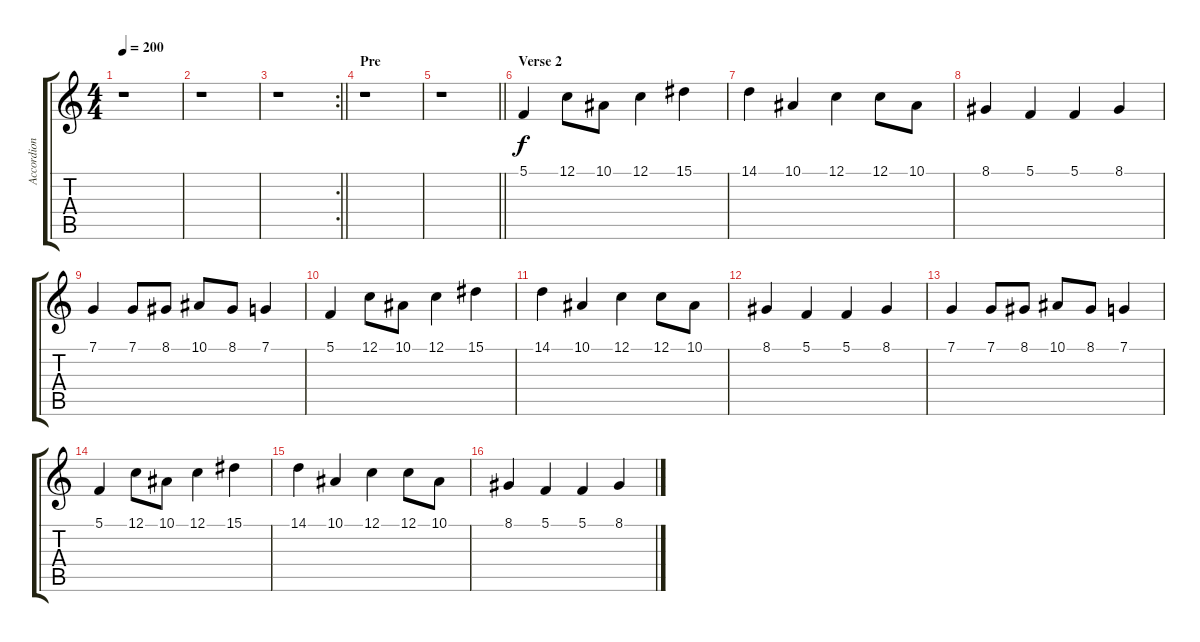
\track ("Accordion" "Accordion") {instrument accordion}
\staff {score tabs}
\tuning (C4 G3 Eb3 Bb2 F2 C2) {hide}
\ts (4 4)
\tempo 200
\clef g2
\ks c
r.1{dy f} |
r.1 |
\rc 2
\barLineRight lightlight
r.1 |
\section ("" "Pre")
r.1 |
\barLineRight lightlight
r.1 |
\section ("" "Verse 2")
5.1.4 12.1.8 10.1.8 12.1.4 15.1.4 |
14.1.4 10.1.4 12.1.4 12.1.8 10.1.8 |
8.1.4 5.1.4 5.1.4 8.1.4 |
7.1.4 7.1.8 8.1.8 10.1.8 8.1.8 7.1.4 |
5.1.4 12.1.8 10.1.8 12.1.4 15.1.4 |
14.1.4 10.1.4 12.1.4 12.1.8 10.1.8 |
8.1.4 5.1.4 5.1.4 8.1.4 |
7.1.4 7.1.8 8.1.8 10.1.8 8.1.8 7.1.4 |
5.1.4 12.1.8 10.1.8 12.1.4 15.1.4 |
14.1.4 10.1.4 12.1.4 12.1.8 10.1.8 |
8.1.4 5.1.4 5.1.4 8.1.4
